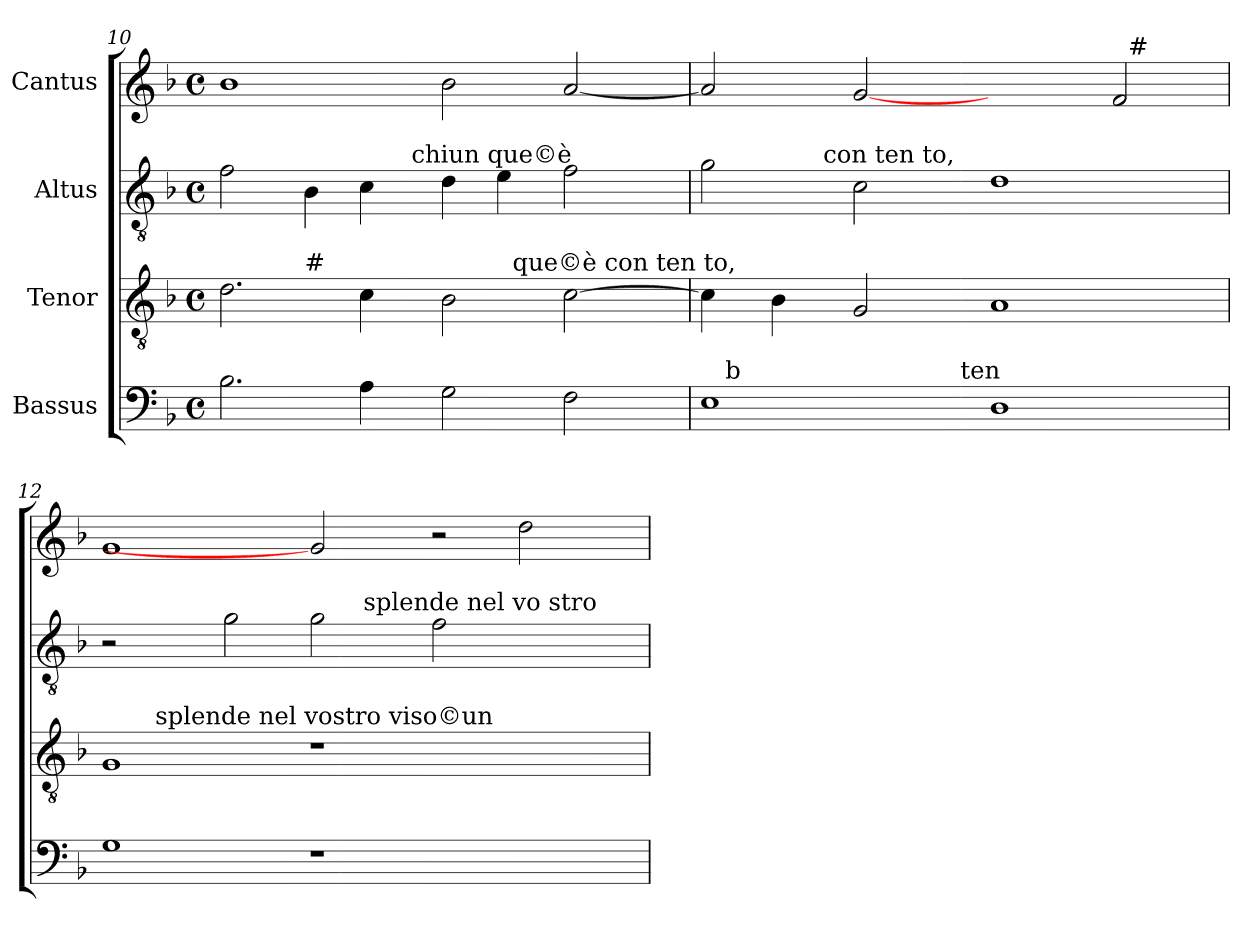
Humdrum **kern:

**kern	**kern	**kern	**kern
*part4	*part3	*part2	*part1
*staff4	*staff3	*staff2	*staff1
*I"Bassus	*I"Tenor	*I"Altus	*I"Cantus
*clefF4	*clefGv2	*clefGv2	*clefG2
*ITrd7c12	*	*	*
*k[b-]	*k[b-]	*k[b-]	*k[b-]
*F:	*F:	*F:	*F:
*M4/4	*M4/4	*M4/4	*M4/4
*met(c)	*met(c)	*met(c)	*met(c)
=10	=10	=10	=10
*	*^	*^	*
*	*	*^	*	*	*
2.BB-\	2.d\	2ryy	1ryy	2f\	2ryy	1b-
!	!	!LO:TX:a:t=#	!	!	!	!
.	.	1.ryy	.	4B-\	4ryy	.
4AA\	4c\	.	.	4c\	8ryy	.
.	.	.	.	.	32ryy	.
!	!	!	!	!	!LO:TX:a:t=chiun que©è	!
.	.	.	.	.	1ryy	.
2GG\	2B-\	.	4ryy	4d\	.	2b-\
.	.	.	32ryy	4e\	.	.
!	!	!	!LO:TX:a:t=que©è con ten to,	!	!	!
.	.	.	2ryy	.	.	.
2FF\	[>2c\	.	.	2f\	.	[<2a/
.	.	.	8..ryy	.	.	.
.	.	.	.	.	16.ryy	.
=11	=11	=11	=11	=11	=11	=11
!LO:TX:b:t=ten	!	!	!	!	!	!
*^	*	*	*	*	*	*^
*	*^	*v	*v	*v	*	*	*	*
1EE	16ryy	2ryy	4c\]	2g\	4ryy	2a/]	1ryy
!	!LO:TX:a:t=b	!	!	!	!	!	!
.	1ryy	.	.	.	.	.	.
.	.	.	4B-\	.	8ryy	.	.
.	.	.	.	.	32ryy	.	.
!	!	!	!	!	!LO:TX:a:t=con ten to,	!	!
.	.	.	.	.	1ryy	.	.
.	.	4ryy	2G/	2c\	.	[2g	.
.	.	8ryy	.	.	.	.	.
.	.	32ryy	.	.	.	.	.
!	!	!LO:TX:a:t=ten	!	!	!	!	!
.	.	1ryy	.	.	.	.	.
1DD	.	.	1A	1d	.	2ryy	2ryy
.	2...ryy	.	.	.	.	.	.
.	.	.	.	.	2ryy	.	.
.	.	.	.	.	.	2f/	32ryy
!	!	!	!	!	!	!	!LO:TX:a:t=#
.	.	.	.	.	.	.	4...ryy
.	.	16.ryy	.	.	16.ryy	.	.
=12	=12	=12	=12	=12	=12	=12	=12
!LO:TX:b:t=to,	!	!	!	!	!	!	!
!LO:TX:a:t=to,	!	!	!	!	!	!	!
*v	*v	*v	*^	*	*	*v	*v
1GG	1G	8ryy	2r	1ryy	1g
.	.	32ryy	.	.	.
!	!	!LO:TX:a:t=splende nel vostro viso©un	!	!	!
.	.	1ryy	.	.	.
.	.	.	2g\	.	.
1r	1r	.	2g\	8ryy	2g]
.	.	.	.	32ryy	.
!	!	!	!	!LO:TX:a:t=splende nel vo stro	!
.	.	1ryy	.	1ryy	.
.	.	.	2f\	.	2r
2ryy	2ryy	.	2ryy	.	2dd\
.	.	4ryy	.	4ryy	.
.	.	16.ryy	.	16.ryy	.
*	*v	*v	*	*	*
*	*	*v	*v	*
=	=	=	=
*-	*-	*-	*-
